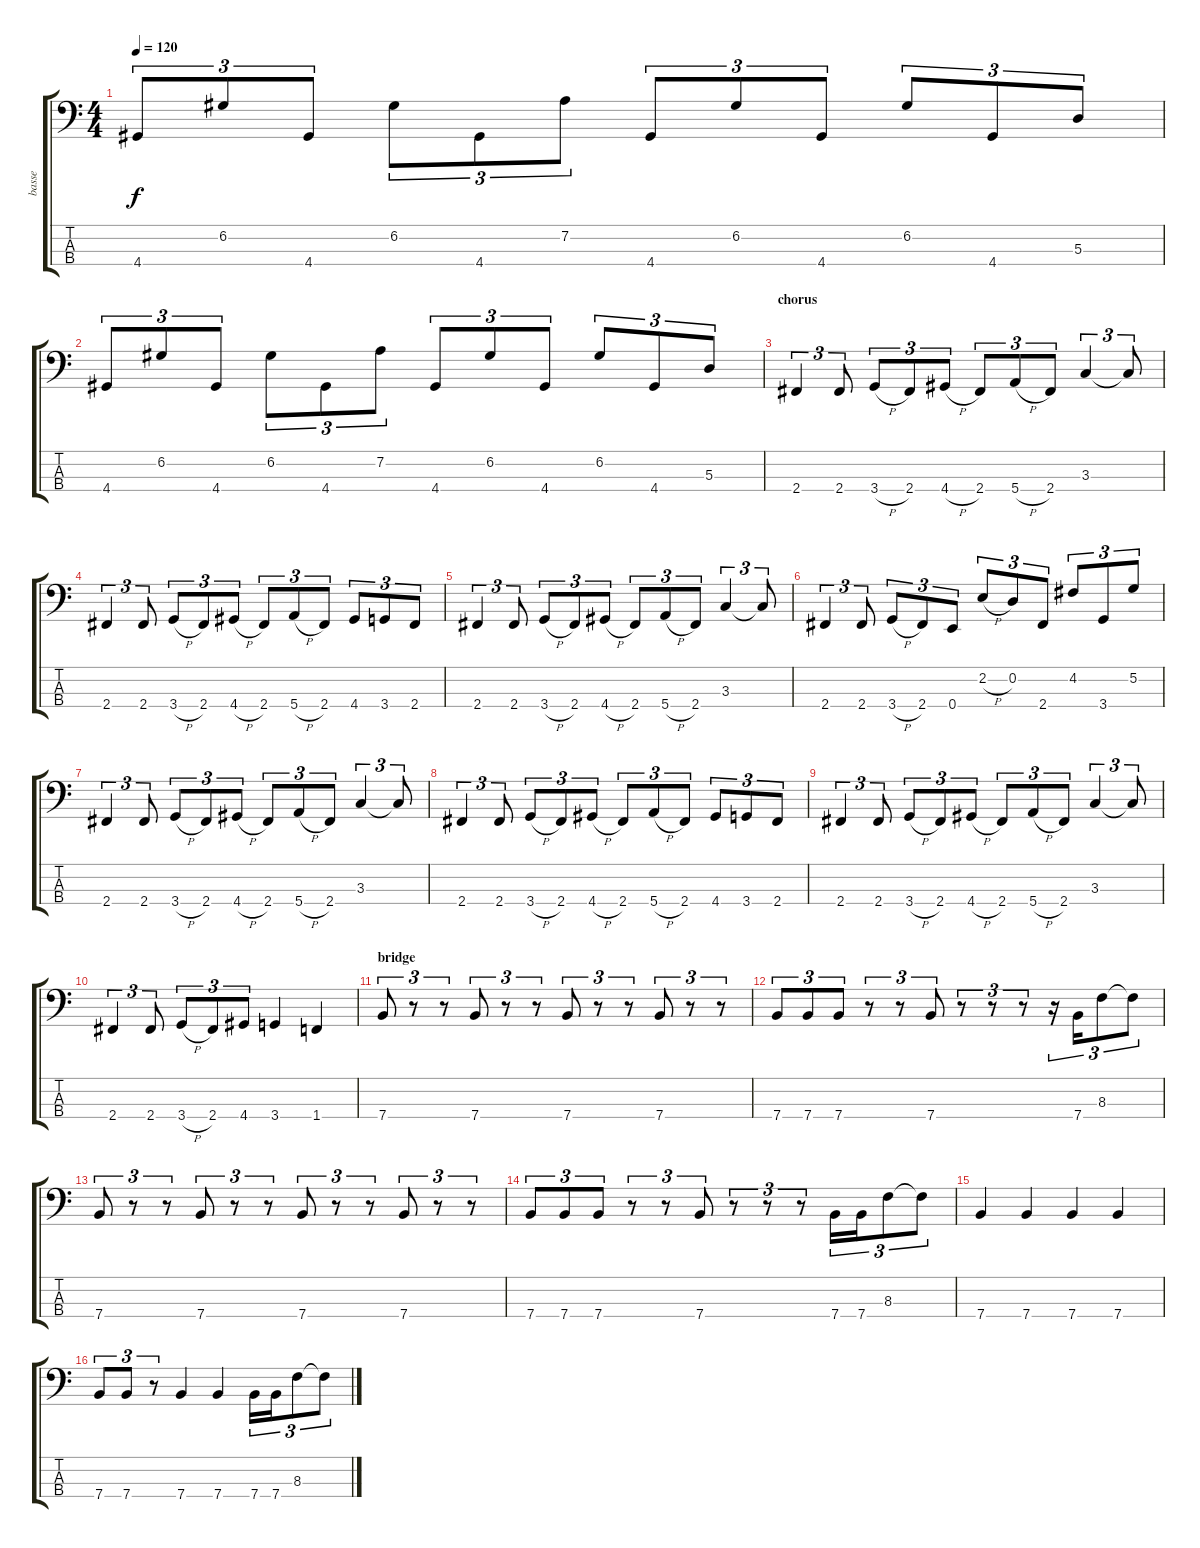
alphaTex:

\track ("basse" "basse") {instrument electricbassfinger}
\staff {score tabs}
\tuning (G2 D2 A1 E1) {hide}
\ts (4 4)
\tempo 120
\clef f4
\ks c
4.4.8{tu (3 2) dy f} 6.2.8{tu (3 2)} 4.4.8{tu (3 2)} 6.2.8{tu (3 2)} 4.4.8{tu (3 2)} 7.2.8{tu (3 2)} 4.4.8{tu (3 2)} 6.2.8{tu (3 2)} 4.4.8{tu (3 2)} 6.2.8{tu (3 2)} 4.4.8{tu (3 2)} 5.3.8{tu (3 2)} |
4.4.8{tu (3 2)} 6.2.8{tu (3 2)} 4.4.8{tu (3 2)} 6.2.8{tu (3 2)} 4.4.8{tu (3 2)} 7.2.8{tu (3 2)} 4.4.8{tu (3 2)} 6.2.8{tu (3 2)} 4.4.8{tu (3 2)} 6.2.8{tu (3 2)} 4.4.8{tu (3 2)} 5.3.8{tu (3 2)} |
\section ("" "chorus")
2.4.4{tu (3 2)} 2.4.8{tu (3 2)} 3.4{h}.8{tu (3 2)} 2.4.8{tu (3 2)} 4.4{h}.8{tu (3 2)} 2.4.8{tu (3 2)} 5.4{h}.8{tu (3 2)} 2.4.8{tu (3 2)} 3.3.4{tu (3 2)} 3.3{t}.8{tu (3 2)} |
2.4.4{tu (3 2)} 2.4.8{tu (3 2)} 3.4{h}.8{tu (3 2)} 2.4.8{tu (3 2)} 4.4{h}.8{tu (3 2)} 2.4.8{tu (3 2)} 5.4{h}.8{tu (3 2)} 2.4.8{tu (3 2)} 4.4.8{tu (3 2)} 3.4.8{tu (3 2)} 2.4.8{tu (3 2)} |
2.4.4{tu (3 2)} 2.4.8{tu (3 2)} 3.4{h}.8{tu (3 2)} 2.4.8{tu (3 2)} 4.4{h}.8{tu (3 2)} 2.4.8{tu (3 2)} 5.4{h}.8{tu (3 2)} 2.4.8{tu (3 2)} 3.3.4{tu (3 2)} 3.3{t}.8{tu (3 2)} |
2.4.4{tu (3 2)} 2.4.8{tu (3 2)} 3.4{h}.8{tu (3 2)} 2.4.8{tu (3 2)} 0.4.8{tu (3 2)} 2.2{h}.8{tu (3 2)} 0.2.8{tu (3 2)} 2.4.8{tu (3 2)} 4.2.8{tu (3 2)} 3.4.8{tu (3 2)} 5.2.8{tu (3 2)} |
2.4.4{tu (3 2)} 2.4.8{tu (3 2)} 3.4{h}.8{tu (3 2)} 2.4.8{tu (3 2)} 4.4{h}.8{tu (3 2)} 2.4.8{tu (3 2)} 5.4{h}.8{tu (3 2)} 2.4.8{tu (3 2)} 3.3.4{tu (3 2)} 3.3{t}.8{tu (3 2)} |
2.4.4{tu (3 2)} 2.4.8{tu (3 2)} 3.4{h}.8{tu (3 2)} 2.4.8{tu (3 2)} 4.4{h}.8{tu (3 2)} 2.4.8{tu (3 2)} 5.4{h}.8{tu (3 2)} 2.4.8{tu (3 2)} 4.4.8{tu (3 2)} 3.4.8{tu (3 2)} 2.4.8{tu (3 2)} |
2.4.4{tu (3 2)} 2.4.8{tu (3 2)} 3.4{h}.8{tu (3 2)} 2.4.8{tu (3 2)} 4.4{h}.8{tu (3 2)} 2.4.8{tu (3 2)} 5.4{h}.8{tu (3 2)} 2.4.8{tu (3 2)} 3.3.4{tu (3 2)} 3.3{t}.8{tu (3 2)} |
2.4.4{tu (3 2)} 2.4.8{tu (3 2)} 3.4{h}.8{tu (3 2)} 2.4.8{tu (3 2)} 4.4.8{tu (3 2)} 3.4.4 1.4.4 |
\section ("" "bridge")
7.4.8{tu (3 2)} r.8{tu (3 2)} r.8{tu (3 2)} 7.4.8{tu (3 2)} r.8{tu (3 2)} r.8{tu (3 2)} 7.4.8{tu (3 2)} r.8{tu (3 2)} r.8{tu (3 2)} 7.4.8{tu (3 2)} r.8{tu (3 2)} r.8{tu (3 2)} |
7.4.8{tu (3 2)} 7.4.8{tu (3 2)} 7.4.8{tu (3 2)} r.8{tu (3 2)} r.8{tu (3 2)} 7.4.8{tu (3 2)} r.8{tu (3 2)} r.8{tu (3 2)} r.8{tu (3 2)} r.16{tu (3 2)} 7.4.16{tu (3 2)} 8.3.8{tu (3 2)} 8.3{t}.8{tu (3 2)} |
7.4.8{tu (3 2)} r.8{tu (3 2)} r.8{tu (3 2)} 7.4.8{tu (3 2)} r.8{tu (3 2)} r.8{tu (3 2)} 7.4.8{tu (3 2)} r.8{tu (3 2)} r.8{tu (3 2)} 7.4.8{tu (3 2)} r.8{tu (3 2)} r.8{tu (3 2)} |
7.4.8{tu (3 2)} 7.4.8{tu (3 2)} 7.4.8{tu (3 2)} r.8{tu (3 2)} r.8{tu (3 2)} 7.4.8{tu (3 2)} r.8{tu (3 2)} r.8{tu (3 2)} r.8{tu (3 2)} 7.4.16{tu (3 2)} 7.4.16{tu (3 2)} 8.3.8{tu (3 2)} 8.3{t}.8{tu (3 2)} |
7.4.4 7.4.4 7.4.4 7.4.4 |
7.4.8{tu (3 2)} 7.4.8{tu (3 2)} r.8{tu (3 2)} 7.4.4 7.4.4 7.4.16{tu (3 2)} 7.4.16{tu (3 2)} 8.3.8{tu (3 2)} 8.3{t}.8{tu (3 2)}
